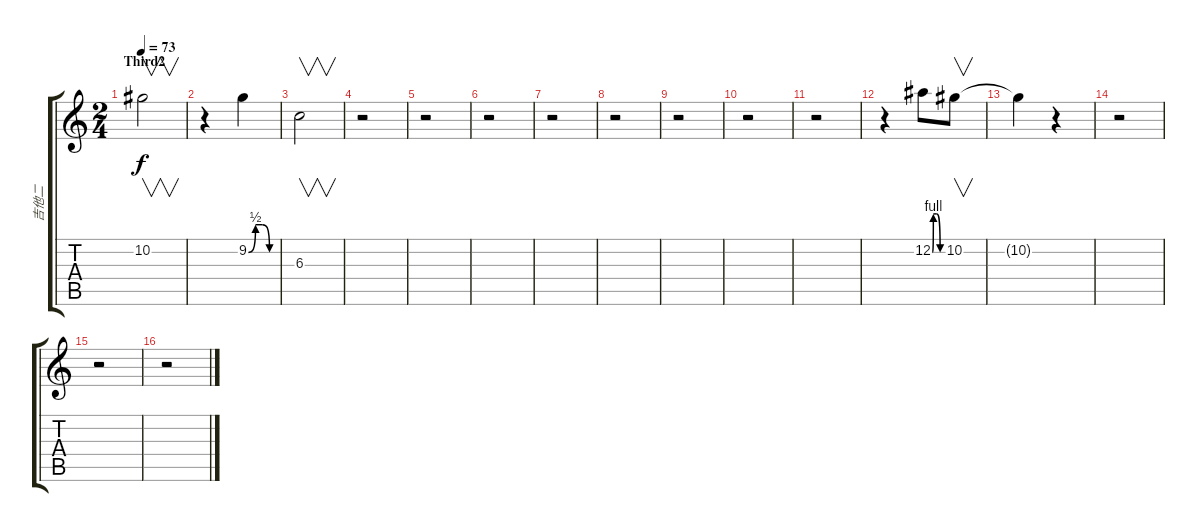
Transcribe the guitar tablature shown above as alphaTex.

\track ("吉他二" "吉他二") {instrument overdrivenguitar}
\staff {score tabs}
\tuning (Eb4 Bb3 Gb3 Db3 Ab2 Eb2) {hide}
\ts (2 4)
\section ("" "Third2")
\tempo 73
\clef g2
\ks c
10.2.2{v dy f} |
r.4 9.2{be (custom 0 0 15 2 30 2 45 0 60 0)}.4 |
6.3.2{v} |
r.2 |
r.2 |
r.2 |
r.2 |
r.2 |
r.2 |
r.2 |
r.2 |
r.4 12.2{be (custom 0 0 5 4 25 4 45 0 60 0)}.8 10.2.8{v} |
10.2{t}.4 r.4 |
r.2 |
r.2 |
r.2
